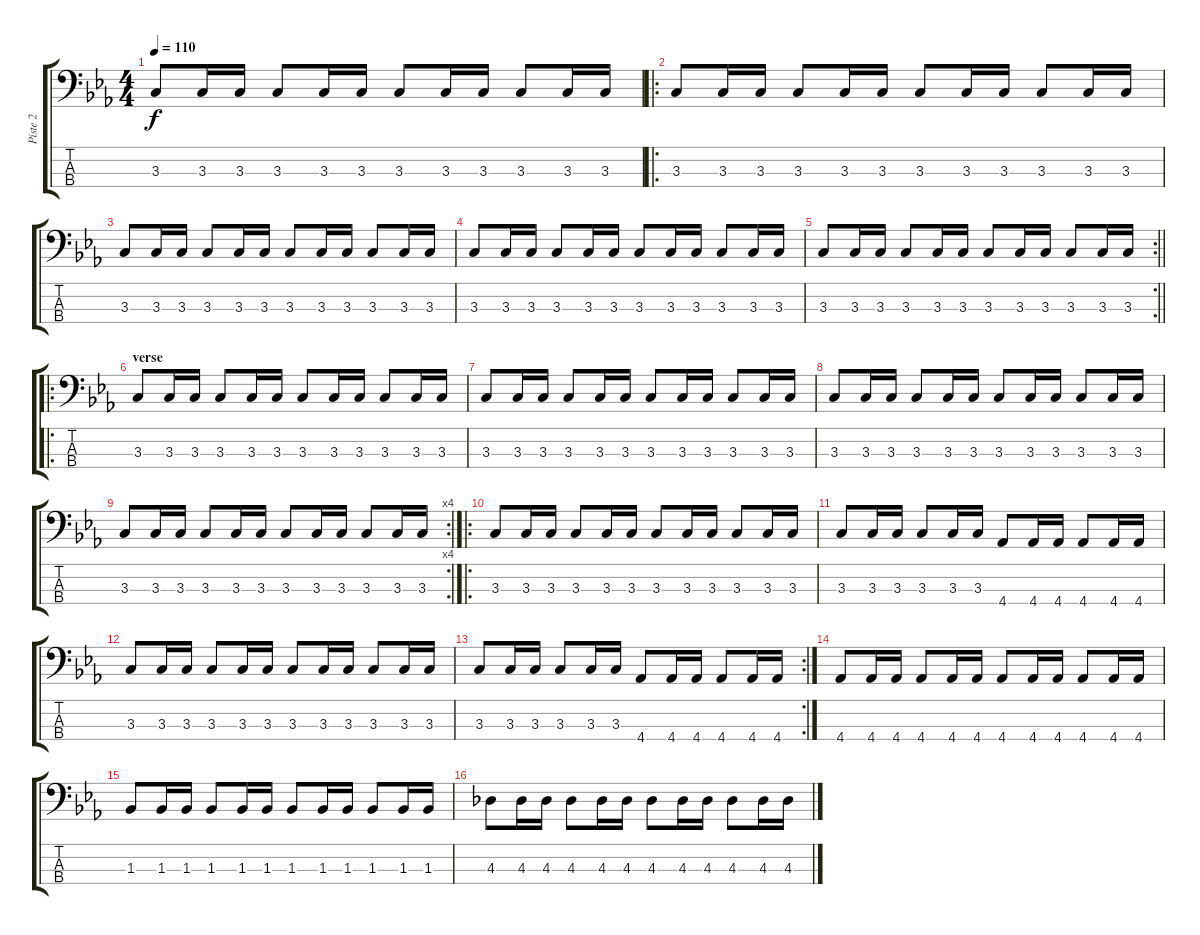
\track ("Piste 2" "Piste 2") {instrument electricbasspick}
\staff {score tabs}
\tuning (G2 D2 A1 E1) {hide}
\ts (4 4)
\tempo 110
\clef f4
\ks cminor
3.3.8{dy f} 3.3.16 3.3.16 3.3.8 3.3.16 3.3.16 3.3.8 3.3.16 3.3.16 3.3.8 3.3.16 3.3.16 |
\ro
3.3.8 3.3.16 3.3.16 3.3.8 3.3.16 3.3.16 3.3.8 3.3.16 3.3.16 3.3.8 3.3.16 3.3.16 |
3.3.8 3.3.16 3.3.16 3.3.8 3.3.16 3.3.16 3.3.8 3.3.16 3.3.16 3.3.8 3.3.16 3.3.16 |
3.3.8 3.3.16 3.3.16 3.3.8 3.3.16 3.3.16 3.3.8 3.3.16 3.3.16 3.3.8 3.3.16 3.3.16 |
\rc 2
\barLineRight lightlight
3.3.8 3.3.16 3.3.16 3.3.8 3.3.16 3.3.16 3.3.8 3.3.16 3.3.16 3.3.8 3.3.16 3.3.16 |
\ro
\section ("" "verse")
3.3.8 3.3.16 3.3.16 3.3.8 3.3.16 3.3.16 3.3.8 3.3.16 3.3.16 3.3.8 3.3.16 3.3.16 |
3.3.8 3.3.16 3.3.16 3.3.8 3.3.16 3.3.16 3.3.8 3.3.16 3.3.16 3.3.8 3.3.16 3.3.16 |
3.3.8 3.3.16 3.3.16 3.3.8 3.3.16 3.3.16 3.3.8 3.3.16 3.3.16 3.3.8 3.3.16 3.3.16 |
\rc 4
3.3.8 3.3.16 3.3.16 3.3.8 3.3.16 3.3.16 3.3.8 3.3.16 3.3.16 3.3.8 3.3.16 3.3.16 |
\ro
3.3.8 3.3.16 3.3.16 3.3.8 3.3.16 3.3.16 3.3.8 3.3.16 3.3.16 3.3.8 3.3.16 3.3.16 |
3.3.8 3.3.16 3.3.16 3.3.8 3.3.16 3.3.16 4.4.8 4.4.16 4.4.16 4.4.8 4.4.16 4.4.16 |
3.3.8 3.3.16 3.3.16 3.3.8 3.3.16 3.3.16 3.3.8 3.3.16 3.3.16 3.3.8 3.3.16 3.3.16 |
\rc 2
3.3.8 3.3.16 3.3.16 3.3.8 3.3.16 3.3.16 4.4.8 4.4.16 4.4.16 4.4.8 4.4.16 4.4.16 |
4.4.8 4.4.16 4.4.16 4.4.8 4.4.16 4.4.16 4.4.8 4.4.16 4.4.16 4.4.8 4.4.16 4.4.16 |
1.3.8 1.3.16 1.3.16 1.3.8 1.3.16 1.3.16 1.3.8 1.3.16 1.3.16 1.3.8 1.3.16 1.3.16 |
4.3.8 4.3.16 4.3.16 4.3.8 4.3.16 4.3.16 4.3.8 4.3.16 4.3.16 4.3.8 4.3.16 4.3.16
